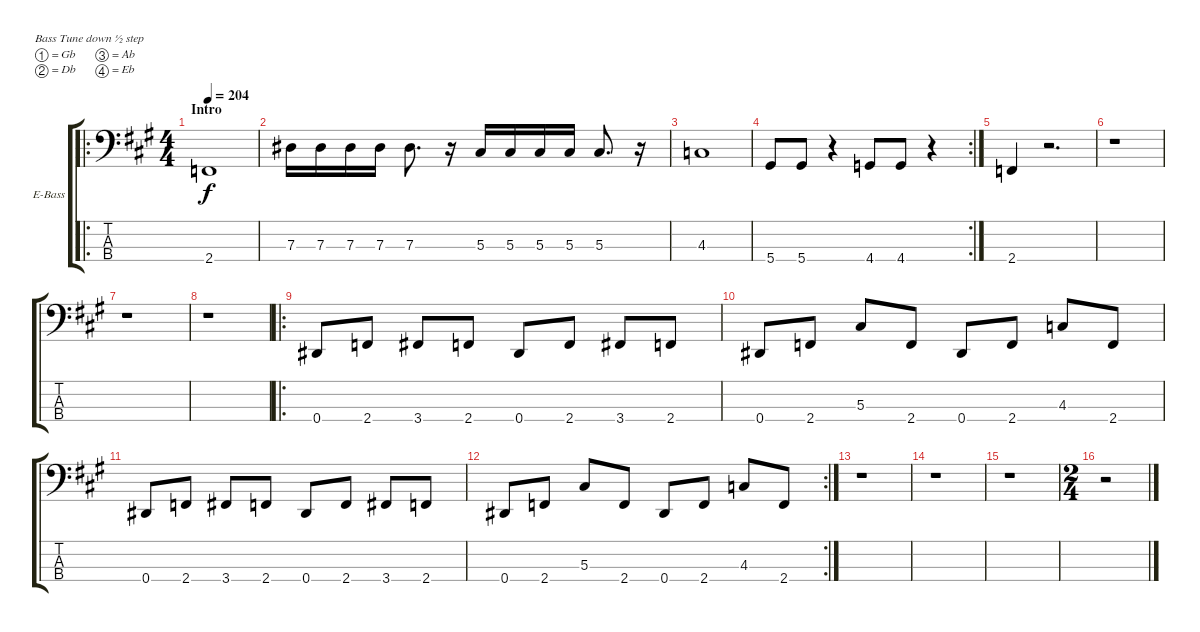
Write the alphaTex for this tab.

\bracketExtendMode groupsimilarinstruments
\firstSystemTrackNameOrientation horizontal
\otherSystemsTrackNameOrientation horizontal
\track ("Cone" "E-Bass") {instrument electricbassfinger}
\staff {score tabs}
\tuning (Gb2 Db2 Ab1 Eb1)
\ro
\ts (4 4)
\section ("" "Intro")
\tempo 204
\clef f4
\ks a
2.4.1{dy f instrument electricbassfinger} |
7.3.16 7.3.16 7.3.16 7.3.16 7.3.8{d} r.16 5.3.16 5.3.16 5.3.16 5.3.16 5.3.8{d} r.16 |
4.3.1 |
\rc 2
5.4.8 5.4.8 r.4 4.4.8 4.4.8 r.4 |
2.4.4 r.2{d} |
r.1 |
r.1 |
r.1 |
\ro
0.4.8 2.4.8 3.4.8 2.4.8 0.4.8 2.4.8 3.4.8 2.4.8 |
0.4.8 2.4.8 5.3.8 2.4.8 0.4.8 2.4.8 4.3.8 2.4.8 |
0.4.8 2.4.8 3.4.8 2.4.8 0.4.8 2.4.8 3.4.8 2.4.8 |
\rc 2
0.4.8 2.4.8 5.3.8 2.4.8 0.4.8 2.4.8 4.3.8 2.4.8 |
r.1 |
r.1 |
r.1 |
\ts (2 4)
r.2
